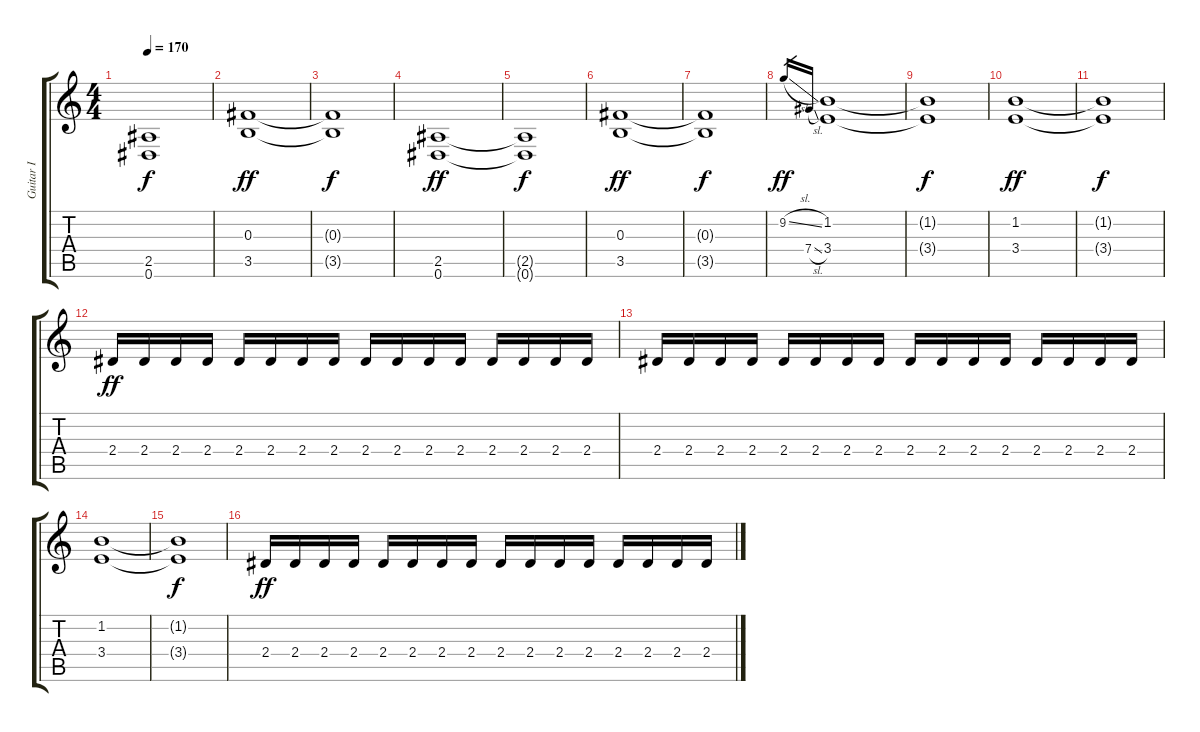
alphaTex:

\track ("Guitar I" "Guitar I") {instrument distortionguitar}
\staff {score tabs}
\tuning (Eb4 Bb3 Gb3 Db3 Ab2 Eb2) {hide}
\ts (4 4)
\tempo 170
\clef g2
\ks c
(2.5{t} 0.6{t}).1{dy f} |
(0.3 3.5).1{dy ff} |
(0.3{t} 3.5{t}).1{dy f} |
(2.5 0.6).1{dy ff} |
(2.5{t} 0.6{t}).1{dy f} |
(0.3 3.5).1{dy ff} |
(0.3{t} 3.5{t}).1{dy f} |
9.2{sl}.16{gr dy ff} 7.4{sl}.16{gr} (1.2 3.4).1 |
(1.2{t} 3.4{t}).1{dy f} |
(1.2 3.4).1{dy ff} |
(1.2{t} 3.4{t}).1{dy f} |
2.4.16{dy ff} 2.4.16 2.4.16 2.4.16 2.4.16 2.4.16 2.4.16 2.4.16 2.4.16 2.4.16 2.4.16 2.4.16 2.4.16 2.4.16 2.4.16 2.4.16 |
2.4.16 2.4.16 2.4.16 2.4.16 2.4.16 2.4.16 2.4.16 2.4.16 2.4.16 2.4.16 2.4.16 2.4.16 2.4.16 2.4.16 2.4.16 2.4.16 |
(1.2 3.4).1 |
(1.2{t} 3.4{t}).1{dy f} |
2.4.16{dy ff} 2.4.16 2.4.16 2.4.16 2.4.16 2.4.16 2.4.16 2.4.16 2.4.16 2.4.16 2.4.16 2.4.16 2.4.16 2.4.16 2.4.16 2.4.16
